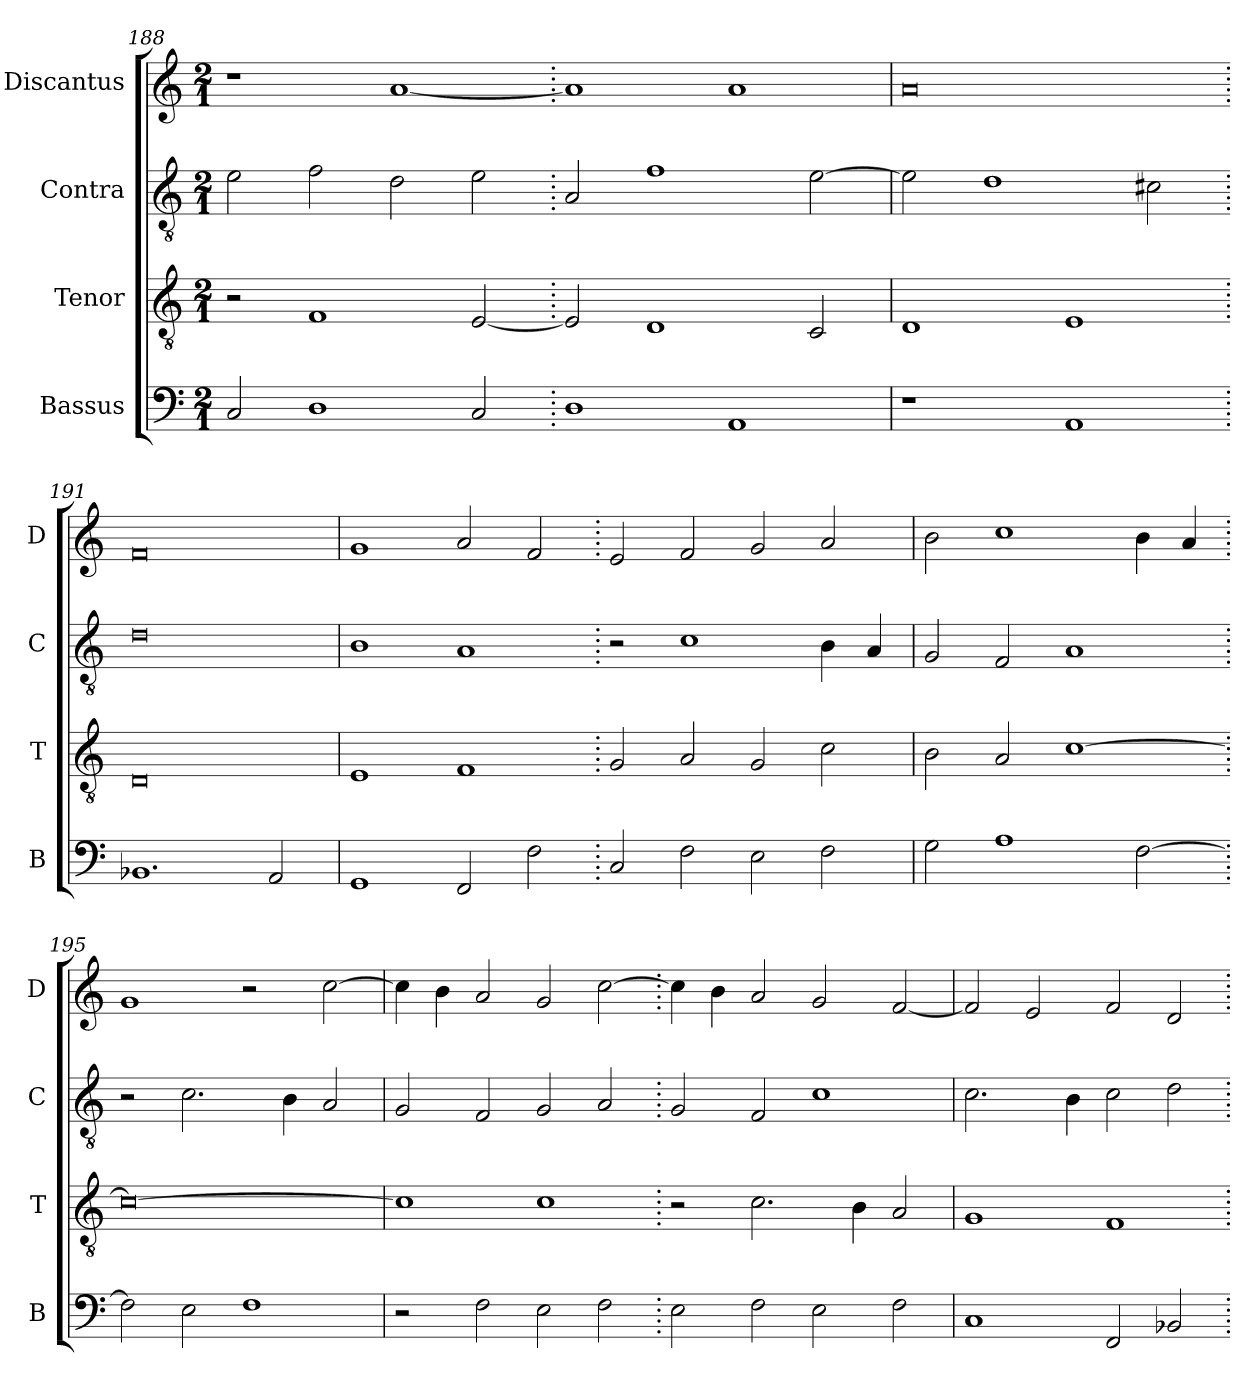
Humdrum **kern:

**kern	**kern	**kern	**kern
*part4	*part3	*part2	*part1
*staff4	*staff3	*staff2	*staff1
*I"Bassus	*I"Tenor	*I"Contra	*I"Discantus
*I'B	*I'T	*I'C	*I'D
*clefF4	*clefGv2	*clefGv2	*clefG2
*k[]	*k[]	*k[]	*k[]
*M2/1	*M2/1	*M2/1	*M2/1
=188	=188	=188	=188
2C/	2r	2e\	1r
1D	1F	2f\	.
.	.	2d\	[1a
2C/	[2E/	2e\	.
=189.	=189.	=189.	=189.
1D	2E/]	2A/	1a]
.	1D	1f	.
1AA	.	.	1a
.	2C/	[2e\	.
=190	=190	=190	=190
1r	1D	2e\]	0a
.	.	1d	.
1AA	1E	.	.
.	.	2c#X\	.
=191.	=191.	=191.	=191.
1.BB-X	0D	0d	0f
2AA/	.	.	.
=192	=192	=192	=192
1GG	1E	1B	1g
2FF/	1F	1A	2a/
2F\	.	.	2f/
=193.	=193.	=193.	=193.
2C/	2G/	2r	2e/
2F\	2A/	1c	2f/
2E\	2G/	.	2g/
2F\	2c\	4B\	2a/
.	.	4A/	.
=194	=194	=194	=194
2G\	2B\	2G/	2b\
1A	2A/	2F/	1cc
.	[1c	1A	.
[2F\	.	.	4b\
.	.	.	4a/
=195.	=195.	=195.	=195.
2F\]	0c_	2r	1g
2E\	.	2.c\	.
1F	.	.	2r
.	.	4B\	.
.	.	2A/	[2cc\
=196	=196	=196	=196
2r	1c]	2G/	4cc\]
.	.	.	4b\
2F\	.	2F/	2a/
2E\	1c	2G/	2g/
2F\	.	2A/	[2cc\
=197.	=197.	=197.	=197.
2E\	2r	2G/	4cc\]
.	.	.	4b\
2F\	2.c\	2F/	2a/
2E\	.	1c	2g/
.	4B\	.	.
2F\	2A/	.	[2f/
=198	=198	=198	=198
1C	1G	2.c\	2f/]
.	.	.	2e/
.	.	4B\	.
2FF/	1F	2c\	2f/
2BB-X/	.	2d\	2d/
=.	=.	=.	=.
*-	*-	*-	*-
